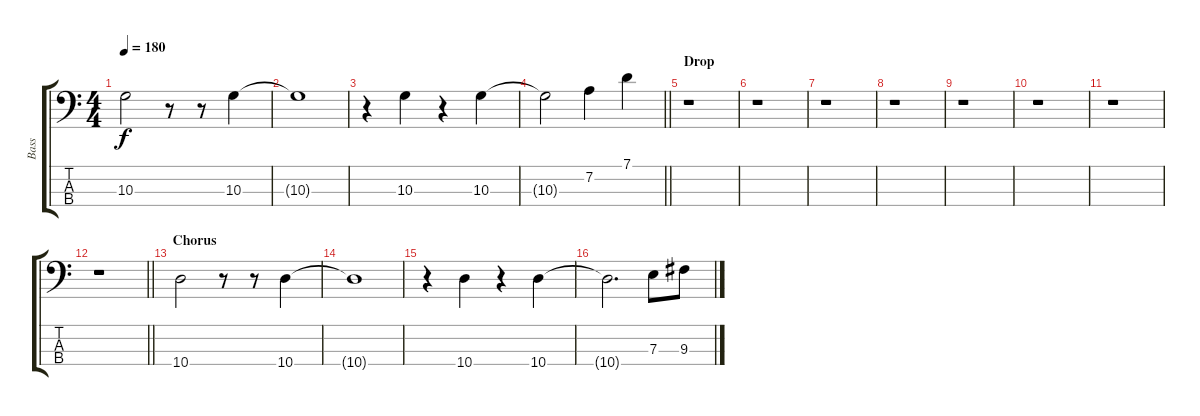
\track ("Bass" "Bass") {instrument synthbass1}
\staff {score tabs}
\tuning (G2 D2 A1 E1) {hide}
\ts (4 4)
\tempo 180
\clef f4
\ks c
10.3.2{dy f} r.8 r.8 10.3.4 |
10.3{t}.1 |
r.4 10.3.4 r.4 10.3.4 |
\barLineRight lightlight
10.3{t}.2 7.2.4 7.1.4 |
\section ("" "Drop")
r.1 |
r.1 |
r.1 |
r.1 |
r.1 |
r.1 |
r.1 |
\barLineRight lightlight
r.1 |
\section ("" "Chorus")
10.4.2 r.8 r.8 10.4.4 |
10.4{t}.1 |
r.4 10.4.4 r.4 10.4.4 |
10.4{t}.2{d} 7.3.8 9.3.8
